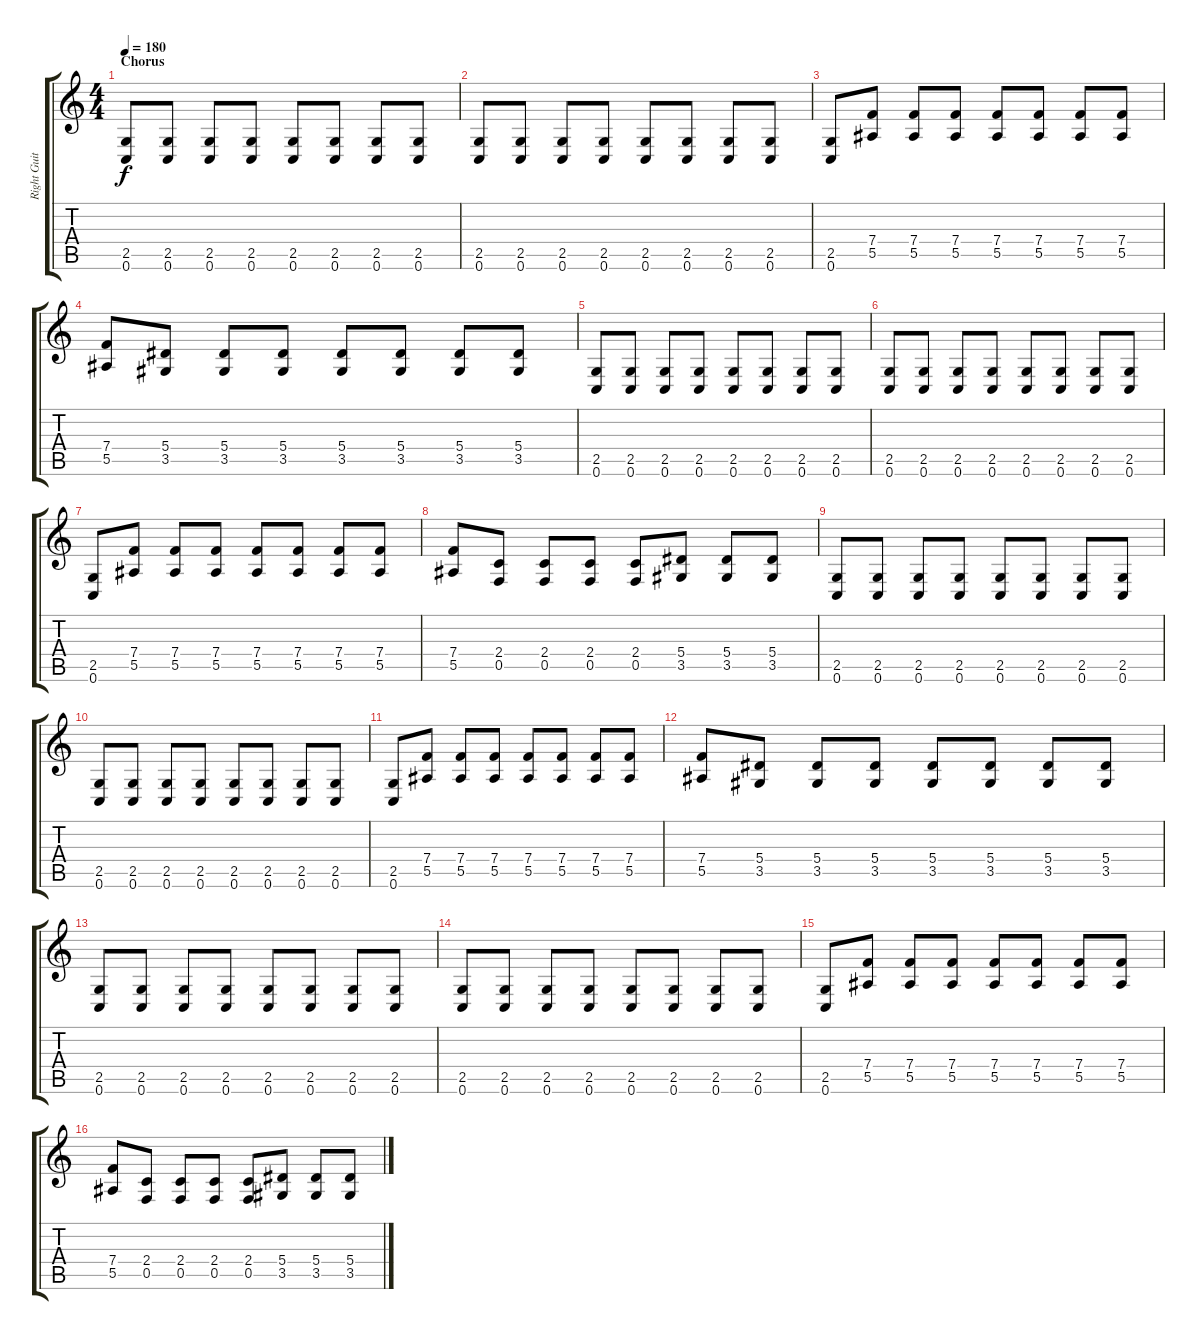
\track ("Right Guitar" "Right Guit") {instrument distortionguitar}
\staff {score tabs}
\tuning (C4 G3 Eb3 Bb2 F2 C2) {hide}
\ts (4 4)
\section ("" "Chorus")
\tempo 180
\clef g2
\ks c
(2.5 0.6).8{dy f} (2.5 0.6).8 (2.5 0.6).8 (2.5 0.6).8 (2.5 0.6).8 (2.5 0.6).8 (2.5 0.6).8 (2.5 0.6).8 |
(2.5 0.6).8 (2.5 0.6).8 (2.5 0.6).8 (2.5 0.6).8 (2.5 0.6).8 (2.5 0.6).8 (2.5 0.6).8 (2.5 0.6).8 |
(2.5 0.6).8 (7.4 5.5).8 (7.4 5.5).8 (7.4 5.5).8 (7.4 5.5).8 (7.4 5.5).8 (7.4 5.5).8 (7.4 5.5).8 |
(7.4 5.5).8 (5.4 3.5).8 (5.4 3.5).8 (5.4 3.5).8 (5.4 3.5).8 (5.4 3.5).8 (5.4 3.5).8 (5.4 3.5).8 |
(2.5 0.6).8 (2.5 0.6).8 (2.5 0.6).8 (2.5 0.6).8 (2.5 0.6).8 (2.5 0.6).8 (2.5 0.6).8 (2.5 0.6).8 |
(2.5 0.6).8 (2.5 0.6).8 (2.5 0.6).8 (2.5 0.6).8 (2.5 0.6).8 (2.5 0.6).8 (2.5 0.6).8 (2.5 0.6).8 |
(2.5 0.6).8 (7.4 5.5).8 (7.4 5.5).8 (7.4 5.5).8 (7.4 5.5).8 (7.4 5.5).8 (7.4 5.5).8 (7.4 5.5).8 |
(7.4 5.5).8 (2.4 0.5).8 (2.4 0.5).8 (2.4 0.5).8 (2.4 0.5).8 (5.4 3.5).8 (5.4 3.5).8 (5.4 3.5).8 |
(2.5 0.6).8 (2.5 0.6).8 (2.5 0.6).8 (2.5 0.6).8 (2.5 0.6).8 (2.5 0.6).8 (2.5 0.6).8 (2.5 0.6).8 |
(2.5 0.6).8 (2.5 0.6).8 (2.5 0.6).8 (2.5 0.6).8 (2.5 0.6).8 (2.5 0.6).8 (2.5 0.6).8 (2.5 0.6).8 |
(2.5 0.6).8 (7.4 5.5).8 (7.4 5.5).8 (7.4 5.5).8 (7.4 5.5).8 (7.4 5.5).8 (7.4 5.5).8 (7.4 5.5).8 |
(7.4 5.5).8 (5.4 3.5).8 (5.4 3.5).8 (5.4 3.5).8 (5.4 3.5).8 (5.4 3.5).8 (5.4 3.5).8 (5.4 3.5).8 |
(2.5 0.6).8 (2.5 0.6).8 (2.5 0.6).8 (2.5 0.6).8 (2.5 0.6).8 (2.5 0.6).8 (2.5 0.6).8 (2.5 0.6).8 |
(2.5 0.6).8 (2.5 0.6).8 (2.5 0.6).8 (2.5 0.6).8 (2.5 0.6).8 (2.5 0.6).8 (2.5 0.6).8 (2.5 0.6).8 |
(2.5 0.6).8 (7.4 5.5).8 (7.4 5.5).8 (7.4 5.5).8 (7.4 5.5).8 (7.4 5.5).8 (7.4 5.5).8 (7.4 5.5).8 |
(7.4 5.5).8 (2.4 0.5).8 (2.4 0.5).8 (2.4 0.5).8 (2.4 0.5).8 (5.4 3.5).8 (5.4 3.5).8 (5.4 3.5).8
